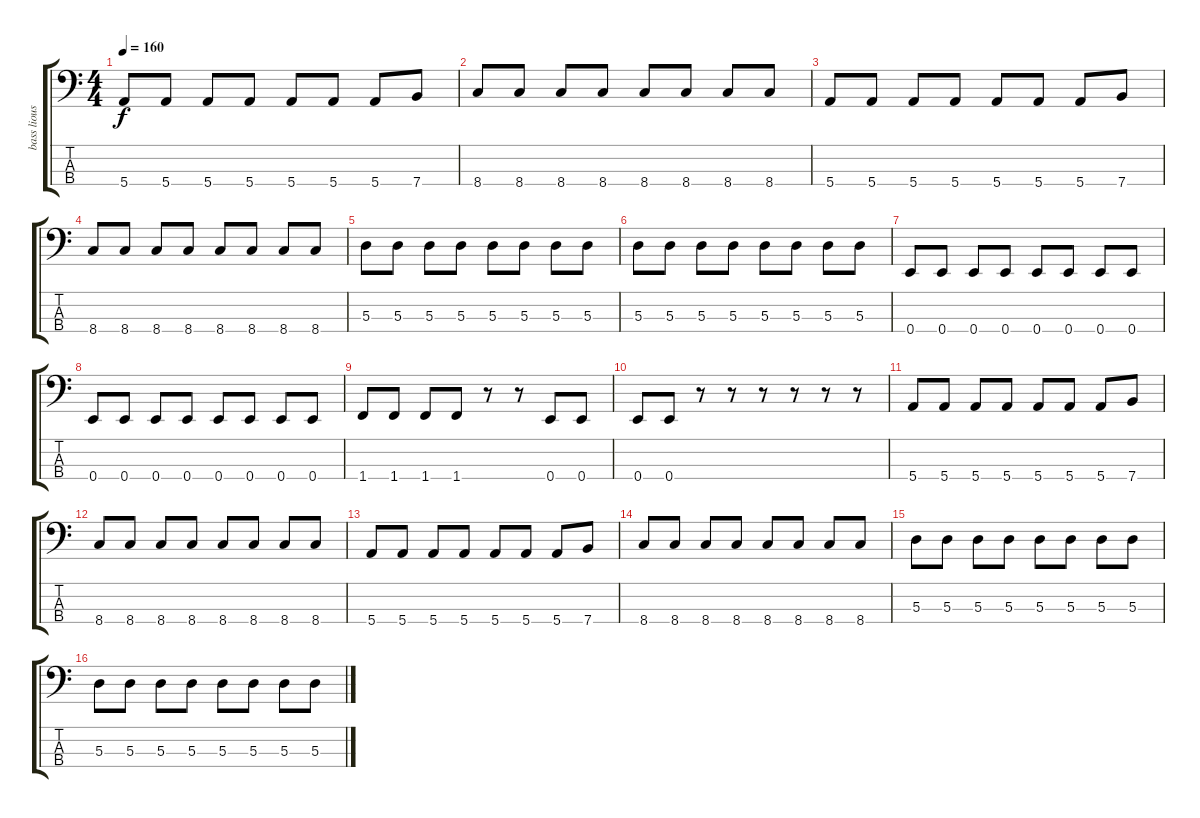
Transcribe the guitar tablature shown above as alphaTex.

\track ("bass lious" "bass lious") {instrument electricbassfinger}
\staff {score tabs}
\tuning (G2 D2 A1 E1) {hide}
\ts (4 4)
\tempo 160
\clef f4
\ks c
5.4.8{dy f} 5.4.8 5.4.8 5.4.8 5.4.8 5.4.8 5.4.8 7.4.8 |
8.4.8 8.4.8 8.4.8 8.4.8 8.4.8 8.4.8 8.4.8 8.4.8 |
5.4.8 5.4.8 5.4.8 5.4.8 5.4.8 5.4.8 5.4.8 7.4.8 |
8.4.8 8.4.8 8.4.8 8.4.8 8.4.8 8.4.8 8.4.8 8.4.8 |
5.3.8 5.3.8 5.3.8 5.3.8 5.3.8 5.3.8 5.3.8 5.3.8 |
5.3.8 5.3.8 5.3.8 5.3.8 5.3.8 5.3.8 5.3.8 5.3.8 |
0.4.8 0.4.8 0.4.8 0.4.8 0.4.8 0.4.8 0.4.8 0.4.8 |
0.4.8 0.4.8 0.4.8 0.4.8 0.4.8 0.4.8 0.4.8 0.4.8 |
1.4.8 1.4.8 1.4.8 1.4.8 r.8 r.8 0.4.8 0.4.8 |
0.4.8 0.4.8 r.8 r.8 r.8 r.8 r.8 r.8 |
5.4.8 5.4.8 5.4.8 5.4.8 5.4.8 5.4.8 5.4.8 7.4.8 |
8.4.8 8.4.8 8.4.8 8.4.8 8.4.8 8.4.8 8.4.8 8.4.8 |
5.4.8 5.4.8 5.4.8 5.4.8 5.4.8 5.4.8 5.4.8 7.4.8 |
8.4.8 8.4.8 8.4.8 8.4.8 8.4.8 8.4.8 8.4.8 8.4.8 |
5.3.8 5.3.8 5.3.8 5.3.8 5.3.8 5.3.8 5.3.8 5.3.8 |
5.3.8 5.3.8 5.3.8 5.3.8 5.3.8 5.3.8 5.3.8 5.3.8
